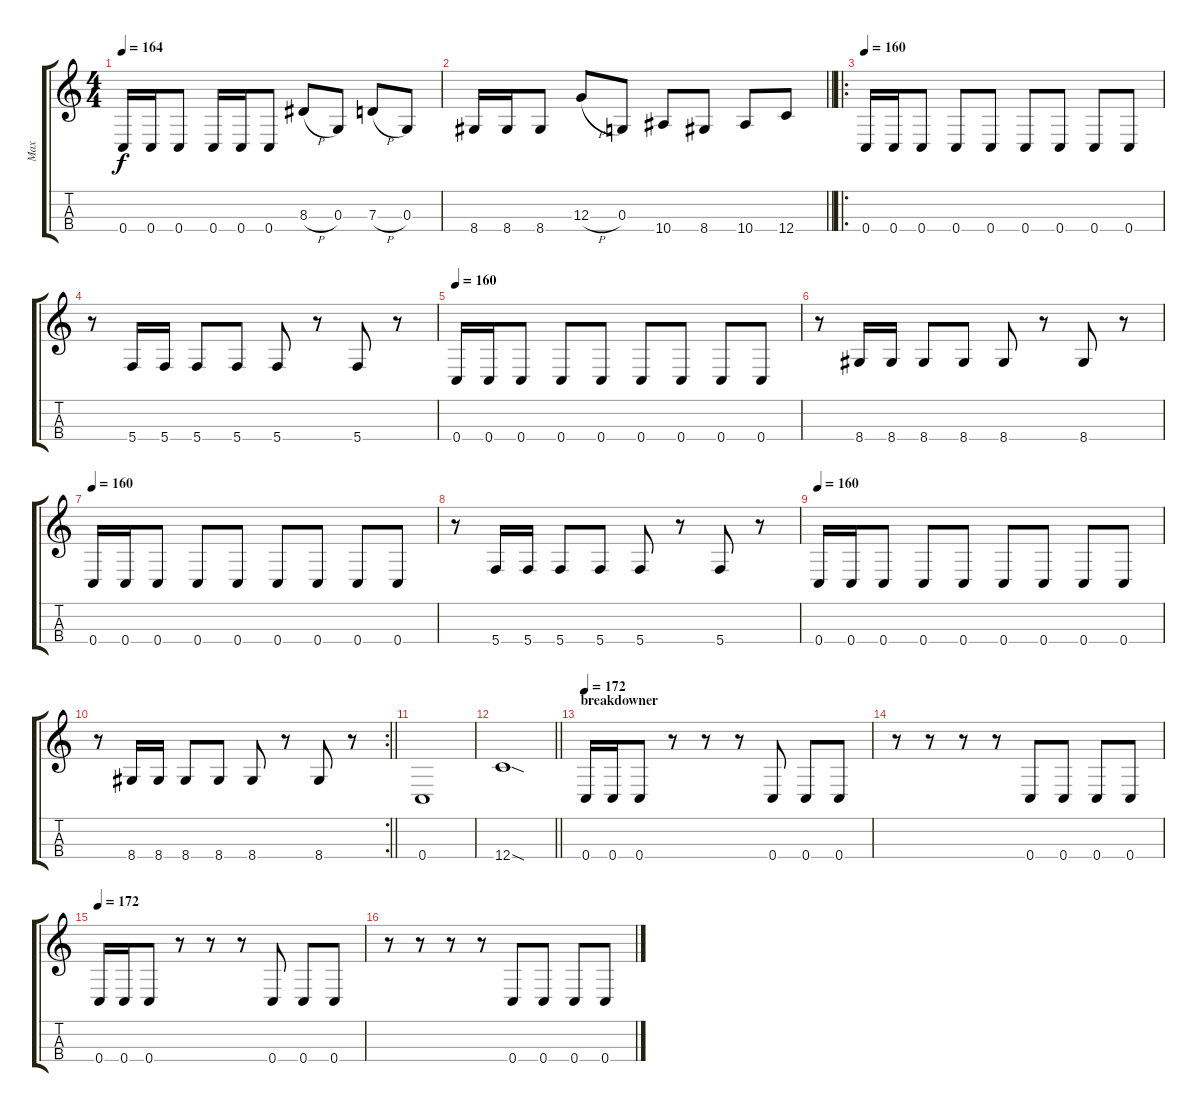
\track ("Max" "Max") {instrument electricbassfinger}
\staff {score tabs}
\tuning (F3 C3 G2 C2) {hide}
\ts (4 4)
\tempo 164
\clef g2
\ks c
0.4.16{dy f} 0.4.16 0.4.8 0.4.16 0.4.16 0.4.8 8.3{h}.8 0.3.8 7.3{h}.8 0.3.8 |
\barLineRight lightlight
8.4.16 8.4.16 8.4.8 12.3{h}.8 0.3.8 10.4.8 8.4.8 10.4.8 12.4.8 |
\ro
\tempo 160
0.4.16 0.4.16 0.4.8 0.4.8 0.4.8 0.4.8 0.4.8 0.4.8 0.4.8 |
r.8 5.4.16 5.4.16 5.4.8 5.4.8 5.4.8 r.8 5.4.8 r.8 |
\tempo 160
0.4.16 0.4.16 0.4.8 0.4.8 0.4.8 0.4.8 0.4.8 0.4.8 0.4.8 |
r.8 8.4.16 8.4.16 8.4.8 8.4.8 8.4.8 r.8 8.4.8 r.8 |
\tempo 160
0.4.16 0.4.16 0.4.8 0.4.8 0.4.8 0.4.8 0.4.8 0.4.8 0.4.8 |
r.8 5.4.16 5.4.16 5.4.8 5.4.8 5.4.8 r.8 5.4.8 r.8 |
\tempo 160
0.4.16 0.4.16 0.4.8 0.4.8 0.4.8 0.4.8 0.4.8 0.4.8 0.4.8 |
\rc 2
\barLineRight lightlight
r.8 8.4.16 8.4.16 8.4.8 8.4.8 8.4.8 r.8 8.4.8 r.8 |
0.4.1 |
\barLineRight lightlight
12.4{sod}.1 |
\section ("" "breakdowner")
\tempo 180
\tempo 172
0.4.16 0.4.16 0.4.8 r.8 r.8 r.8 0.4.8 0.4.8 0.4.8 |
r.8 r.8 r.8 r.8 0.4.8 0.4.8 0.4.8 0.4.8 |
\tempo 172
0.4.16 0.4.16 0.4.8 r.8 r.8 r.8 0.4.8 0.4.8 0.4.8 |
r.8 r.8 r.8 r.8 0.4.8 0.4.8 0.4.8 0.4.8
